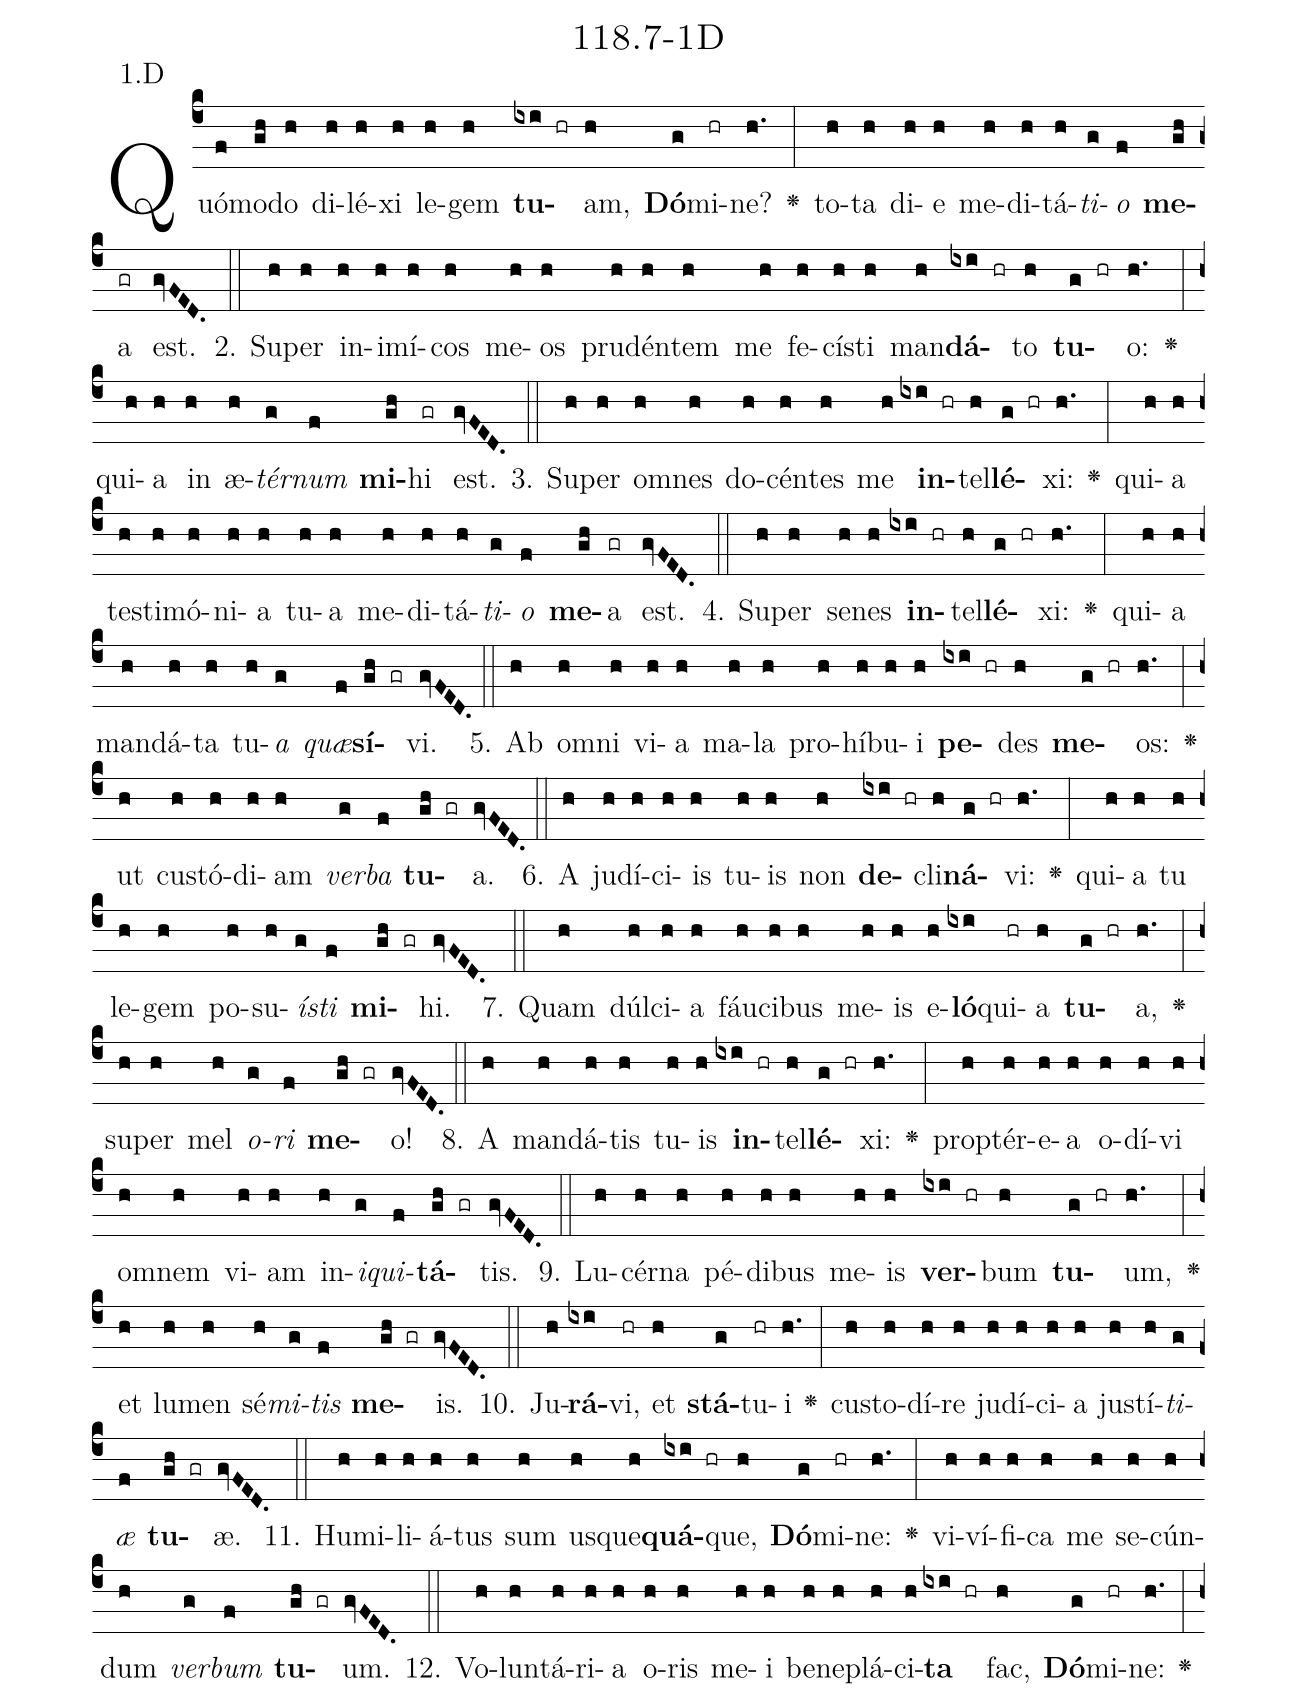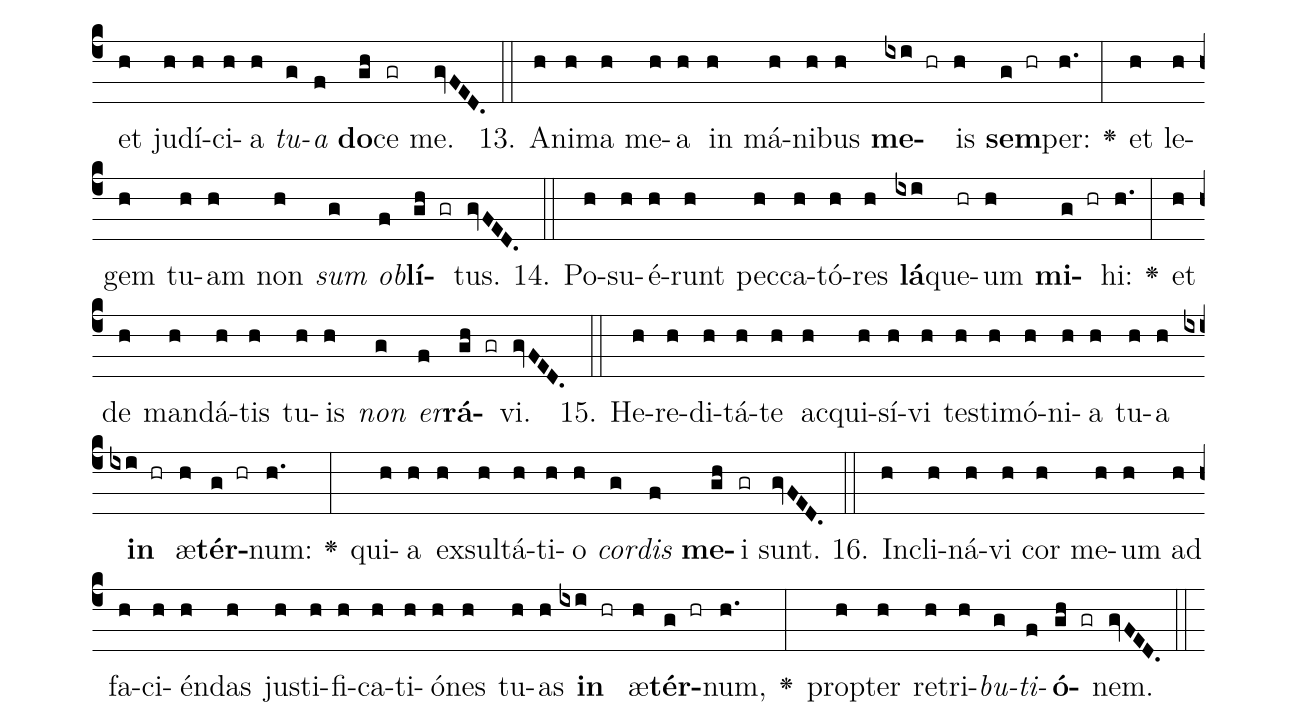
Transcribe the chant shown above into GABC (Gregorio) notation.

name: 118.7-1D;
annotation: 1.D;
%%
(c4)Quó(f)mo(gh)do(h) di(h)lé(h)xi(h) le(h)gem(h) <b>tu</b>(ixi hr)am,(h) <b>Dó</b>(g)mi(hr)ne?(h.) <v>\greheightstar</v>(:) to(h)ta(h) di(h)e(h) me(h)di(h)tá(h)<i>ti</i>(g)<i>o</i>(f) <b>me</b>(gh)a(gr) est.(gvFED.) (::)
2. Su(h)per(h) in(h)i(h)mí(h)cos(h) me(h)os(h) pru(h)dén(h)tem(h) me(h) fe(h)cís(h)ti(h) man(h)<b>dá</b>(ixi hr)to(h) <b>tu</b>(g hr)o:(h.) <v>\greheightstar</v>(:) qui(h)a(h) in(h) æ(h)<i>tér</i>(g)<i>num</i>(f) <b>mi</b>(gh)hi(gr) est.(gvFED.) (::)
3. Su(h)per(h) om(h)nes(h) do(h)cén(h)tes(h) me(h) <b>in</b>(ixi hr)tel(h)<b>lé</b>(g hr)xi:(h.) <v>\greheightstar</v>(:) qui(h)a(h) tes(h)ti(h)mó(h)ni(h)a(h) tu(h)a(h) me(h)di(h)tá(h)<i>ti</i>(g)<i>o</i>(f) <b>me</b>(gh)a(gr) est.(gvFED.) (::)
4. Su(h)per(h) se(h)nes(h) <b>in</b>(ixi hr)tel(h)<b>lé</b>(g hr)xi:(h.) <v>\greheightstar</v>(:) qui(h)a(h) man(h)dá(h)ta(h) tu(h)<i>a</i>(g) <i>quæ</i>(f)<b>sí</b>(gh gr)vi.(gvFED.) (::)
5. Ab(h) om(h)ni(h) vi(h)a(h) ma(h)la(h) pro(h)hí(h)bu(h)i(h) <b>pe</b>(ixi hr)des(h) <b>me</b>(g hr)os:(h.) <v>\greheightstar</v>(:) ut(h) cus(h)tó(h)di(h)am(h) <i>ver</i>(g)<i>ba</i>(f) <b>tu</b>(gh gr)a.(gvFED.) (::)
6. A(h) ju(h)dí(h)ci(h)is(h) tu(h)is(h) non(h) <b>de</b>(ixi hr)cli(h)<b>ná</b>(g hr)vi:(h.) <v>\greheightstar</v>(:) qui(h)a(h) tu(h) le(h)gem(h) po(h)su(h)<i>ís</i>(g)<i>ti</i>(f) <b>mi</b>(gh gr)hi.(gvFED.) (::)
7. Quam(h) dúl(h)ci(h)a(h) fáu(h)ci(h)bus(h) me(h)is(h) e(h)<b>ló</b>(ixi)qui(hr)a(h) <b>tu</b>(g hr)a,(h.) <v>\greheightstar</v>(:) su(h)per(h) mel(h) <i>o</i>(g)<i>ri</i>(f) <b>me</b>(gh gr)o!(gvFED.) (::)
8. A(h) man(h)dá(h)tis(h) tu(h)is(h) <b>in</b>(ixi hr)tel(h)<b>lé</b>(g hr)xi:(h.) <v>\greheightstar</v>(:) prop(h)tér(h)e(h)a(h) o(h)dí(h)vi(h) om(h)nem(h) vi(h)am(h) in(h)<i>i</i>(g)<i>qui</i>(f)<b>tá</b>(gh gr)tis.(gvFED.) (::)
9. Lu(h)cér(h)na(h) pé(h)di(h)bus(h) me(h)is(h) <b>ver</b>(ixi hr)bum(h) <b>tu</b>(g hr)um,(h.) <v>\greheightstar</v>(:) et(h) lu(h)men(h) sé(h)<i>mi</i>(g)<i>tis</i>(f) <b>me</b>(gh gr)is.(gvFED.) (::)
10. Ju(h)<b>rá</b>(ixi)vi,(hr) et(h) <b>stá</b>(g)tu(hr)i(h.) <v>\greheightstar</v>(:) cus(h)to(h)dí(h)re(h) ju(h)dí(h)ci(h)a(h) jus(h)tí(h)<i>ti</i>(g)<i>æ</i>(f) <b>tu</b>(gh gr)æ.(gvFED.) (::)
11. Hu(h)mi(h)li(h)á(h)tus(h) sum(h) us(h)que(h)<b>quá</b>(ixi hr)que,(h) <b>Dó</b>(g)mi(hr)ne:(h.) <v>\greheightstar</v>(:) vi(h)ví(h)fi(h)ca(h) me(h) se(h)cún(h)dum(h) <i>ver</i>(g)<i>bum</i>(f) <b>tu</b>(gh gr)um.(gvFED.) (::)
12. Vo(h)lun(h)tá(h)ri(h)a(h) o(h)ris(h) me(h)i(h) be(h)ne(h)plá(h)ci(h)<b>ta</b>(ixi hr) fac,(h) <b>Dó</b>(g)mi(hr)ne:(h.) <v>\greheightstar</v>(:) et(h) ju(h)dí(h)ci(h)a(h) <i>tu</i>(g)<i>a</i>(f) <b>do</b>(gh)ce(gr) me.(gvFED.) (::)
13. A(h)ni(h)ma(h) me(h)a(h) in(h) má(h)ni(h)bus(h) <b>me</b>(ixi hr)is(h) <b>sem</b>(g hr)per:(h.) <v>\greheightstar</v>(:) et(h) le(h)gem(h) tu(h)am(h) non(h) <i>sum</i>(g) <i>ob</i>(f)<b>lí</b>(gh gr)tus.(gvFED.) (::)
14. Po(h)su(h)é(h)runt(h) pec(h)ca(h)tó(h)res(h) <b>lá</b>(ixi)que(hr)um(h) <b>mi</b>(g hr)hi:(h.) <v>\greheightstar</v>(:) et(h) de(h) man(h)dá(h)tis(h) tu(h)is(h) <i>non</i>(g) <i>er</i>(f)<b>rá</b>(gh gr)vi.(gvFED.) (::)
15. He(h)re(h)di(h)tá(h)te(h) ac(h)qui(h)sí(h)vi(h) tes(h)ti(h)mó(h)ni(h)a(h) tu(h)a(h) <b>in</b>(ixi hr) æ(h)<b>tér</b>(g hr)num:(h.) <v>\greheightstar</v>(:) qui(h)a(h) ex(h)sul(h)tá(h)ti(h)o(h) <i>cor</i>(g)<i>dis</i>(f) <b>me</b>(gh)i(gr) sunt.(gvFED.) (::)
16. In(h)cli(h)ná(h)vi(h) cor(h) me(h)um(h) ad(h) fa(h)ci(h)én(h)das(h) jus(h)ti(h)fi(h)ca(h)ti(h)ó(h)nes(h) tu(h)as(h) <b>in</b>(ixi hr) æ(h)<b>tér</b>(g hr)num,(h.) <v>\greheightstar</v>(:) prop(h)ter(h) re(h)tri(h)<i>bu</i>(g)<i>ti</i>(f)<b>ó</b>(gh gr)nem.(gvFED.) (::)
